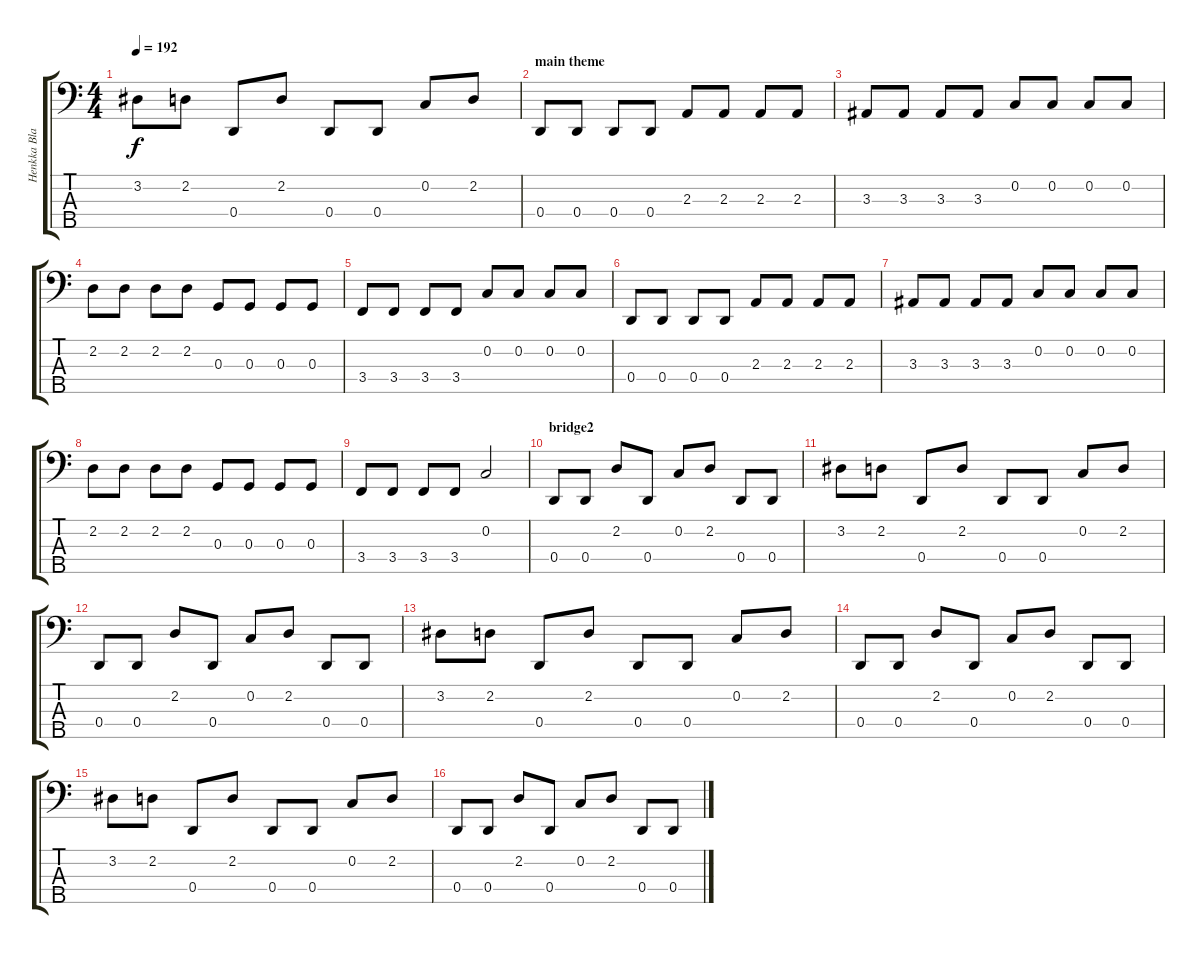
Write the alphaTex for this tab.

\track ("Henkka Blacksmith" "Henkka Bla") {instrument electricbassfinger}
\staff {score tabs}
\tuning (F2 C2 G1 D1 A0) {hide}
\ts (4 4)
\tempo 192
\clef f4
\ks c
3.2.8{dy f} 2.2.8 0.4.8 2.2.8 0.4.8 0.4.8 0.2.8 2.2.8 |
\section ("" "main theme")
0.4.8 0.4.8 0.4.8 0.4.8 2.3.8 2.3.8 2.3.8 2.3.8 |
3.3.8 3.3.8 3.3.8 3.3.8 0.2.8 0.2.8 0.2.8 0.2.8 |
2.2.8 2.2.8 2.2.8 2.2.8 0.3.8 0.3.8 0.3.8 0.3.8 |
3.4.8 3.4.8 3.4.8 3.4.8 0.2.8 0.2.8 0.2.8 0.2.8 |
0.4.8 0.4.8 0.4.8 0.4.8 2.3.8 2.3.8 2.3.8 2.3.8 |
3.3.8 3.3.8 3.3.8 3.3.8 0.2.8 0.2.8 0.2.8 0.2.8 |
2.2.8 2.2.8 2.2.8 2.2.8 0.3.8 0.3.8 0.3.8 0.3.8 |
3.4.8 3.4.8 3.4.8 3.4.8 0.2.2 |
\section ("" "bridge2")
0.4.8 0.4.8 2.2.8 0.4.8 0.2.8 2.2.8 0.4.8 0.4.8 |
3.2.8 2.2.8 0.4.8 2.2.8 0.4.8 0.4.8 0.2.8 2.2.8 |
0.4.8 0.4.8 2.2.8 0.4.8 0.2.8 2.2.8 0.4.8 0.4.8 |
3.2.8 2.2.8 0.4.8 2.2.8 0.4.8 0.4.8 0.2.8 2.2.8 |
0.4.8 0.4.8 2.2.8 0.4.8 0.2.8 2.2.8 0.4.8 0.4.8 |
3.2.8 2.2.8 0.4.8 2.2.8 0.4.8 0.4.8 0.2.8 2.2.8 |
0.4.8 0.4.8 2.2.8 0.4.8 0.2.8 2.2.8 0.4.8 0.4.8
